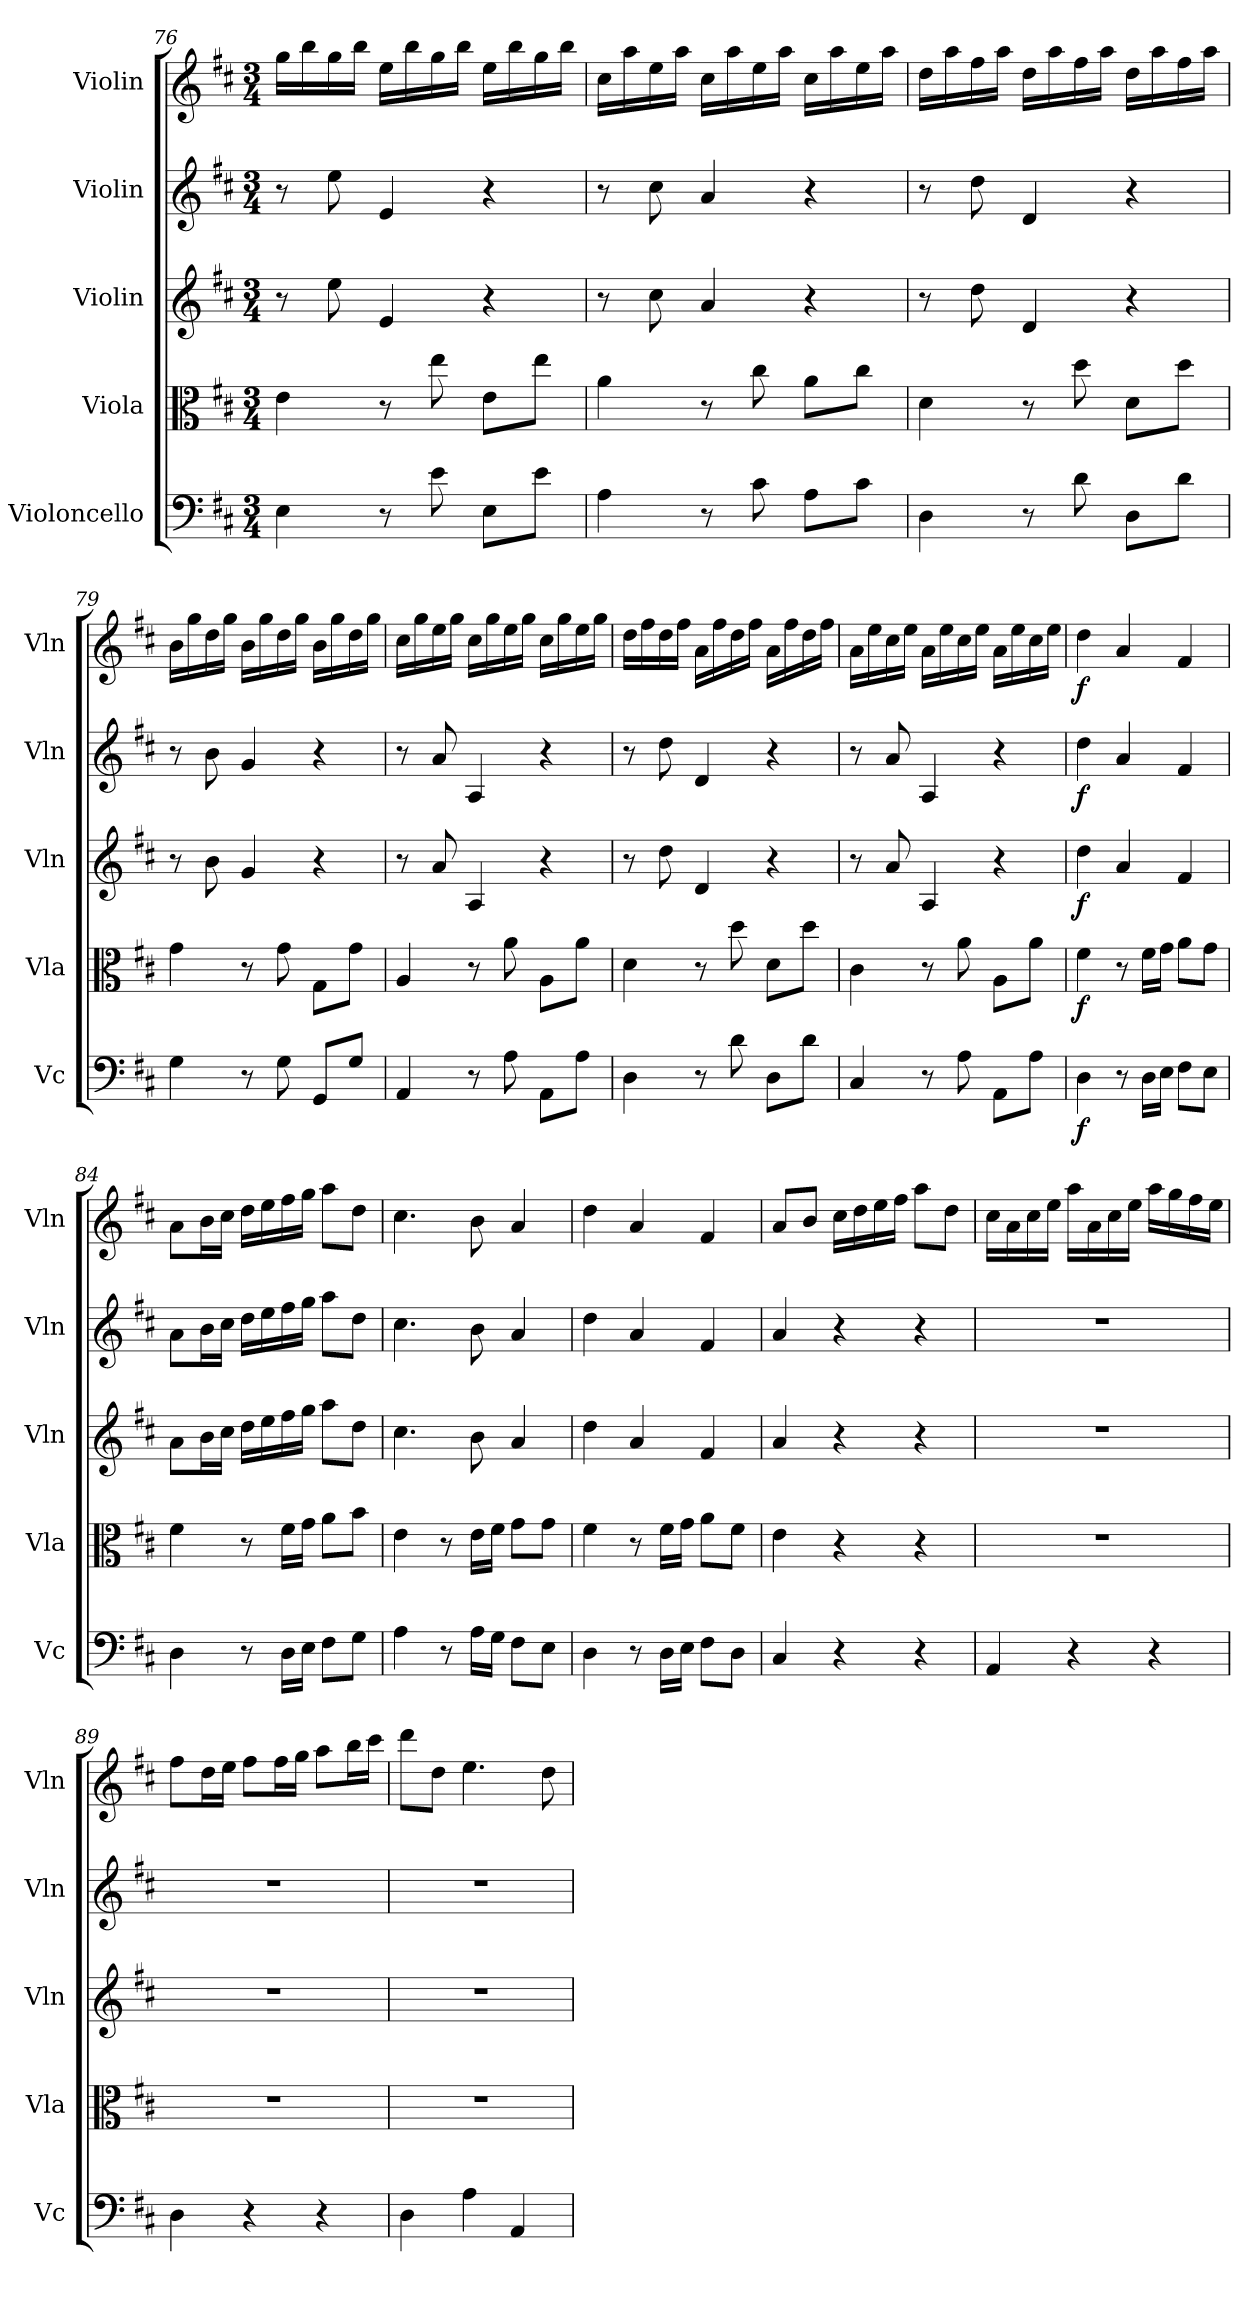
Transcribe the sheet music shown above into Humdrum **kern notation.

**kern	**dynam	**kern	**dynam	**kern	**dynam	**kern	**dynam	**kern	**dynam
*part5	*part5	*part4	*part4	*part3	*part3	*part2	*part2	*part1	*part1
*staff5	*staff5	*staff4	*staff4	*staff3	*staff3	*staff2	*staff2	*staff1	*staff1
*I"Violoncello	*	*I"Viola	*	*I"Violin	*	*I"Violin	*	*I"Violin	*
*I'Vc	*	*I'Vla	*	*I'Vln	*	*I'Vln	*	*I'Vln	*
*clefF4	*	*clefC3	*	*clefG2	*	*clefG2	*	*clefG2	*
*k[f#c#]	*	*k[f#c#]	*	*k[f#c#]	*	*k[f#c#]	*	*k[f#c#]	*
*M3/4	*	*M3/4	*	*M3/4	*	*M3/4	*	*M3/4	*
=76	=76	=76	=76	=76	=76	=76	=76	=76	=76
4E\	.	4e\	.	8r	.	8r	.	16gg\LL	.
.	.	.	.	.	.	.	.	16bb\	.
.	.	.	.	8ee\	.	8ee\	.	16gg\	.
.	.	.	.	.	.	.	.	16bb\JJ	.
8r	.	8r	.	4e/	.	4e/	.	16ee\LL	.
.	.	.	.	.	.	.	.	16bb\	.
8e\	.	8ee\	.	.	.	.	.	16gg\	.
.	.	.	.	.	.	.	.	16bb\JJ	.
8E\L	.	8e\L	.	4r	.	4r	.	16ee\LL	.
.	.	.	.	.	.	.	.	16bb\	.
8e\J	.	8ee\J	.	.	.	.	.	16gg\	.
.	.	.	.	.	.	.	.	16bb\JJ	.
=77	=77	=77	=77	=77	=77	=77	=77	=77	=77
4A\	.	4a\	.	8r	.	8r	.	16cc#\LL	.
.	.	.	.	.	.	.	.	16aa\	.
.	.	.	.	8cc#\	.	8cc#\	.	16ee\	.
.	.	.	.	.	.	.	.	16aa\JJ	.
8r	.	8r	.	4a/	.	4a/	.	16cc#\LL	.
.	.	.	.	.	.	.	.	16aa\	.
8c#\	.	8cc#\	.	.	.	.	.	16ee\	.
.	.	.	.	.	.	.	.	16aa\JJ	.
8A\L	.	8a\L	.	4r	.	4r	.	16cc#\LL	.
.	.	.	.	.	.	.	.	16aa\	.
8c#\J	.	8cc#\J	.	.	.	.	.	16ee\	.
.	.	.	.	.	.	.	.	16aa\JJ	.
=78	=78	=78	=78	=78	=78	=78	=78	=78	=78
4D\	.	4d\	.	8r	.	8r	.	16dd\LL	.
.	.	.	.	.	.	.	.	16aa\	.
.	.	.	.	8dd\	.	8dd\	.	16ff#\	.
.	.	.	.	.	.	.	.	16aa\JJ	.
8r	.	8r	.	4d/	.	4d/	.	16dd\LL	.
.	.	.	.	.	.	.	.	16aa\	.
8d\	.	8dd\	.	.	.	.	.	16ff#\	.
.	.	.	.	.	.	.	.	16aa\JJ	.
8D\L	.	8d\L	.	4r	.	4r	.	16dd\LL	.
.	.	.	.	.	.	.	.	16aa\	.
8d\J	.	8dd\J	.	.	.	.	.	16ff#\	.
.	.	.	.	.	.	.	.	16aa\JJ	.
=79	=79	=79	=79	=79	=79	=79	=79	=79	=79
4G\	.	4g\	.	8r	.	8r	.	16b\LL	.
.	.	.	.	.	.	.	.	16gg\	.
.	.	.	.	8b\	.	8b\	.	16dd\	.
.	.	.	.	.	.	.	.	16gg\JJ	.
8r	.	8r	.	4g/	.	4g/	.	16b\LL	.
.	.	.	.	.	.	.	.	16gg\	.
8G\	.	8g\	.	.	.	.	.	16dd\	.
.	.	.	.	.	.	.	.	16gg\JJ	.
8GG/L	.	8G\L	.	4r	.	4r	.	16b\LL	.
.	.	.	.	.	.	.	.	16gg\	.
8G/J	.	8g\J	.	.	.	.	.	16dd\	.
.	.	.	.	.	.	.	.	16gg\JJ	.
=80	=80	=80	=80	=80	=80	=80	=80	=80	=80
4AA/	.	4A/	.	8r	.	8r	.	16cc#\LL	.
.	.	.	.	.	.	.	.	16gg\	.
.	.	.	.	8a/	.	8a/	.	16ee\	.
.	.	.	.	.	.	.	.	16gg\JJ	.
8r	.	8r	.	4A/	.	4A/	.	16cc#\LL	.
.	.	.	.	.	.	.	.	16gg\	.
8A\	.	8a\	.	.	.	.	.	16ee\	.
.	.	.	.	.	.	.	.	16gg\JJ	.
8AA\L	.	8A\L	.	4r	.	4r	.	16cc#\LL	.
.	.	.	.	.	.	.	.	16gg\	.
8A\J	.	8a\J	.	.	.	.	.	16ee\	.
.	.	.	.	.	.	.	.	16gg\JJ	.
=81	=81	=81	=81	=81	=81	=81	=81	=81	=81
4D\	.	4d\	.	8r	.	8r	.	16dd\LL	.
.	.	.	.	.	.	.	.	16ff#\	.
.	.	.	.	8dd\	.	8dd\	.	16dd\	.
.	.	.	.	.	.	.	.	16ff#\JJ	.
8r	.	8r	.	4d/	.	4d/	.	16a\LL	.
.	.	.	.	.	.	.	.	16ff#\	.
8d\	.	8dd\	.	.	.	.	.	16dd\	.
.	.	.	.	.	.	.	.	16ff#\JJ	.
8D\L	.	8d\L	.	4r	.	4r	.	16a\LL	.
.	.	.	.	.	.	.	.	16ff#\	.
8d\J	.	8dd\J	.	.	.	.	.	16dd\	.
.	.	.	.	.	.	.	.	16ff#\JJ	.
=82	=82	=82	=82	=82	=82	=82	=82	=82	=82
4C#/	.	4c#\	.	8r	.	8r	.	16a\LL	.
.	.	.	.	.	.	.	.	16ee\	.
.	.	.	.	8a/	.	8a/	.	16cc#\	.
.	.	.	.	.	.	.	.	16ee\JJ	.
8r	.	8r	.	4A/	.	4A/	.	16a\LL	.
.	.	.	.	.	.	.	.	16ee\	.
8A\	.	8a\	.	.	.	.	.	16cc#\	.
.	.	.	.	.	.	.	.	16ee\JJ	.
8AA\L	.	8A\L	.	4r	.	4r	.	16a\LL	.
.	.	.	.	.	.	.	.	16ee\	.
8A\J	.	8a\J	.	.	.	.	.	16cc#\	.
.	.	.	.	.	.	.	.	16ee\JJ	.
=83	=83	=83	=83	=83	=83	=83	=83	=83	=83
4D\	f	4f#\	f	4dd\	f	4dd\	f	4dd\	f
8r	.	8r	.	4a/	.	4a/	.	4a/	.
16D\LL	.	16f#\LL	.	.	.	.	.	.	.
16E\JJ	.	16g\JJ	.	.	.	.	.	.	.
8F#\L	.	8a\L	.	4f#/	.	4f#/	.	4f#/	.
8E\J	.	8g\J	.	.	.	.	.	.	.
=84	=84	=84	=84	=84	=84	=84	=84	=84	=84
4D\	.	4f#\	.	8a\L	.	8a\L	.	8a\L	.
.	.	.	.	16b\L	.	16b\L	.	16b\L	.
.	.	.	.	16cc#\JJ	.	16cc#\JJ	.	16cc#\JJ	.
8r	.	8r	.	16dd\LL	.	16dd\LL	.	16dd\LL	.
.	.	.	.	16ee\	.	16ee\	.	16ee\	.
16D\LL	.	16f#\LL	.	16ff#\	.	16ff#\	.	16ff#\	.
16E\JJ	.	16g\JJ	.	16gg\JJ	.	16gg\JJ	.	16gg\JJ	.
8F#\L	.	8a\L	.	8aa\L	.	8aa\L	.	8aa\L	.
8G\J	.	8b\J	.	8dd\J	.	8dd\J	.	8dd\J	.
=85	=85	=85	=85	=85	=85	=85	=85	=85	=85
4A\	.	4e\	.	4.cc#\	.	4.cc#\	.	4.cc#\	.
8r	.	8r	.	.	.	.	.	.	.
16A\LL	.	16e\LL	.	8b\	.	8b\	.	8b\	.
16G\JJ	.	16f#\JJ	.	.	.	.	.	.	.
8F#\L	.	8g\L	.	4a/	.	4a/	.	4a/	.
8E\J	.	8g\J	.	.	.	.	.	.	.
=86	=86	=86	=86	=86	=86	=86	=86	=86	=86
4D\	.	4f#\	.	4dd\	.	4dd\	.	4dd\	.
8r	.	8r	.	4a/	.	4a/	.	4a/	.
16D\LL	.	16f#\LL	.	.	.	.	.	.	.
16E\JJ	.	16g\JJ	.	.	.	.	.	.	.
8F#\L	.	8a\L	.	4f#/	.	4f#/	.	4f#/	.
8D\J	.	8f#\J	.	.	.	.	.	.	.
=87	=87	=87	=87	=87	=87	=87	=87	=87	=87
4C#/	.	4e\	.	4a/	.	4a/	.	8a/L	.
.	.	.	.	.	.	.	.	8b/J	.
4r	.	4r	.	4r	.	4r	.	16cc#\LL	.
.	.	.	.	.	.	.	.	16dd\	.
.	.	.	.	.	.	.	.	16ee\	.
.	.	.	.	.	.	.	.	16ff#\JJ	.
4r	.	4r	.	4r	.	4r	.	8aa\L	.
.	.	.	.	.	.	.	.	8dd\J	.
=88	=88	=88	=88	=88	=88	=88	=88	=88	=88
4AA/	.	2.r	.	2.r	.	2.r	.	16cc#\LL	.
.	.	.	.	.	.	.	.	16a\	.
.	.	.	.	.	.	.	.	16cc#\	.
.	.	.	.	.	.	.	.	16ee\JJ	.
4r	.	.	.	.	.	.	.	16aa\LL	.
.	.	.	.	.	.	.	.	16a\	.
.	.	.	.	.	.	.	.	16cc#\	.
.	.	.	.	.	.	.	.	16ee\JJ	.
4r	.	.	.	.	.	.	.	16aa\LL	.
.	.	.	.	.	.	.	.	16gg\	.
.	.	.	.	.	.	.	.	16ff#\	.
.	.	.	.	.	.	.	.	16ee\JJ	.
=89	=89	=89	=89	=89	=89	=89	=89	=89	=89
4D\	.	2.r	.	2.r	.	2.r	.	8ff#\L	.
.	.	.	.	.	.	.	.	16dd\L	.
.	.	.	.	.	.	.	.	16ee\JJ	.
4r	.	.	.	.	.	.	.	8ff#\L	.
.	.	.	.	.	.	.	.	16ff#\L	.
.	.	.	.	.	.	.	.	16gg\JJ	.
4r	.	.	.	.	.	.	.	8aa\L	.
.	.	.	.	.	.	.	.	16bb\L	.
.	.	.	.	.	.	.	.	16ccc#\JJ	.
=90	=90	=90	=90	=90	=90	=90	=90	=90	=90
4D\	.	2.r	.	2.r	.	2.r	.	8ddd\L	.
.	.	.	.	.	.	.	.	8dd\J	.
4A\	.	.	.	.	.	.	.	4.ee\	.
4AA/	.	.	.	.	.	.	.	.	.
.	.	.	.	.	.	.	.	8dd\	.
=	=	=	=	=	=	=	=	=	=
*-	*-	*-	*-	*-	*-	*-	*-	*-	*-
